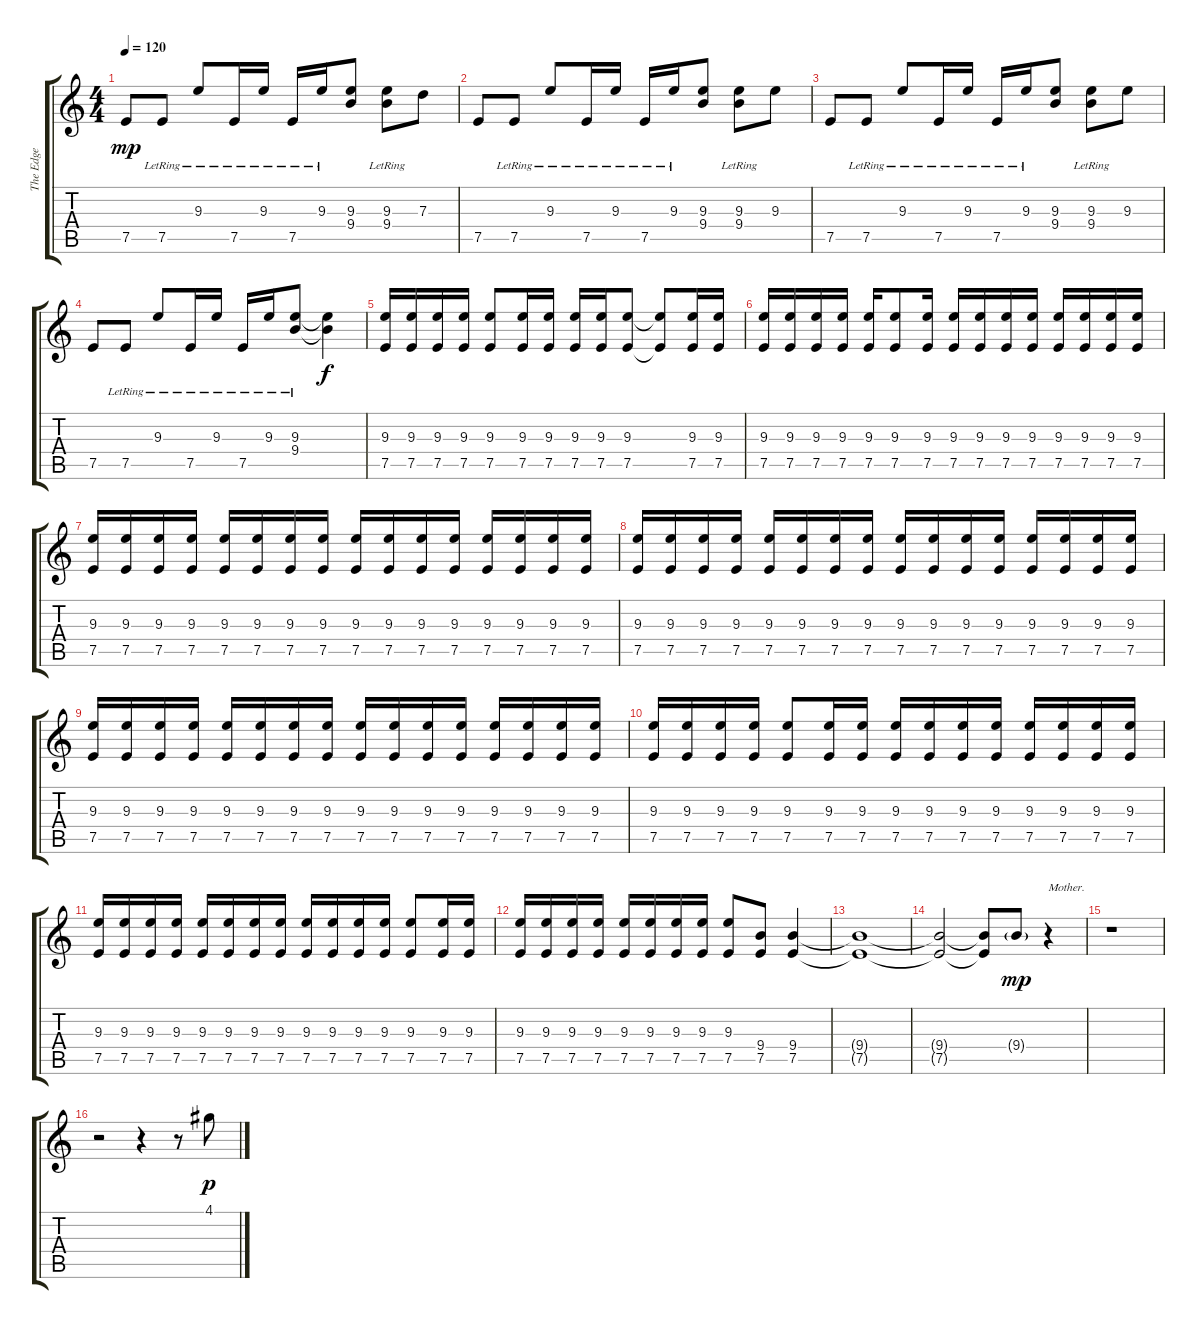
\track ("The Edge" "The Edge") {instrument electricguitarclean}
\staff {score tabs}
\tuning (E4 B3 G3 D3 A2 E2) {hide}
\ts (4 4)
\tempo 120
\clef g2
\ks c
7.5.8{dy mp} 7.5{lr}.8 9.3{lr}.8 7.5{lr}.16 9.3{lr}.16 7.5{lr}.16 9.3{lr}.16 (9.3 9.4).8 (9.3 9.4{lr}).8 7.3.8 |
7.5.8 7.5{lr}.8 9.3{lr}.8 7.5{lr}.16 9.3{lr}.16 7.5{lr}.16 9.3{lr}.16 (9.3 9.4).8 (9.3 9.4{lr}).8 9.3.8 |
7.5.8 7.5{lr}.8 9.3{lr}.8 7.5{lr}.16 9.3{lr}.16 7.5{lr}.16 9.3{lr}.16 (9.3 9.4).8 (9.3 9.4{lr}).8 9.3.8 |
7.5.8 7.5{lr}.8 9.3{lr}.8 7.5{lr}.16 9.3{lr}.16 7.5{lr}.16 9.3{lr}.16 (9.3{lr} 9.4{lr}).8 (9.3{t} 9.4{t}).4{dy f} |
(9.3 7.5).16 (9.3 7.5).16 (9.3 7.5).16 (9.3 7.5).16 (9.3 7.5).8 (9.3 7.5).16 (9.3 7.5).16 (9.3 7.5).16 (9.3 7.5).16 (9.3 7.5).8 (9.3{t} 7.5{t}).8 (9.3 7.5).16 (9.3 7.5).16 |
(9.3 7.5).16 (9.3 7.5).16 (9.3 7.5).16 (9.3 7.5).16 (9.3 7.5).16 (9.3 7.5).8 (9.3 7.5).16 (9.3 7.5).16 (9.3 7.5).16 (9.3 7.5).16 (9.3 7.5).16 (9.3 7.5).16 (9.3 7.5).16 (9.3 7.5).16 (9.3 7.5).16 |
(9.3 7.5).16 (9.3 7.5).16 (9.3 7.5).16 (9.3 7.5).16 (9.3 7.5).16 (9.3 7.5).16 (9.3 7.5).16 (9.3 7.5).16 (9.3 7.5).16 (9.3 7.5).16 (9.3 7.5).16 (9.3 7.5).16 (9.3 7.5).16 (9.3 7.5).16 (9.3 7.5).16 (9.3 7.5).16 |
(9.3 7.5).16 (9.3 7.5).16 (9.3 7.5).16 (9.3 7.5).16 (9.3 7.5).16 (9.3 7.5).16 (9.3 7.5).16 (9.3 7.5).16 (9.3 7.5).16 (9.3 7.5).16 (9.3 7.5).16 (9.3 7.5).16 (9.3 7.5).16 (9.3 7.5).16 (9.3 7.5).16 (9.3 7.5).16 |
(9.3 7.5).16 (9.3 7.5).16 (9.3 7.5).16 (9.3 7.5).16 (9.3 7.5).16 (9.3 7.5).16 (9.3 7.5).16 (9.3 7.5).16 (9.3 7.5).16 (9.3 7.5).16 (9.3 7.5).16 (9.3 7.5).16 (9.3 7.5).16 (9.3 7.5).16 (9.3 7.5).16 (9.3 7.5).16 |
(9.3 7.5).16 (9.3 7.5).16 (9.3 7.5).16 (9.3 7.5).16 (9.3 7.5).8 (9.3 7.5).16 (9.3 7.5).16 (9.3 7.5).16 (9.3 7.5).16 (9.3 7.5).16 (9.3 7.5).16 (9.3 7.5).16 (9.3 7.5).16 (9.3 7.5).16 (9.3 7.5).16 |
(9.3 7.5).16 (9.3 7.5).16 (9.3 7.5).16 (9.3 7.5).16 (9.3 7.5).16 (9.3 7.5).16 (9.3 7.5).16 (9.3 7.5).16 (9.3 7.5).16 (9.3 7.5).16 (9.3 7.5).16 (9.3 7.5).16 (9.3 7.5).8 (9.3 7.5).16 (9.3 7.5).16 |
(9.3 7.5).16 (9.3 7.5).16 (9.3 7.5).16 (9.3 7.5).16 (9.3 7.5).16 (9.3 7.5).16 (9.3 7.5).16 (9.3 7.5).16 (9.3 7.5).8 (9.4 7.5).8 (9.4 7.5).4 |
(9.4{t} 7.5{t}).1 |
(9.4{t} 7.5{t}).2 (9.4{t} 7.5{t}).8 9.4{g}.8{dy mp} r.4{txt "Mother."} |
r.1 |
r.2 r.4 r.8 4.1{ss}.8{dy p}
